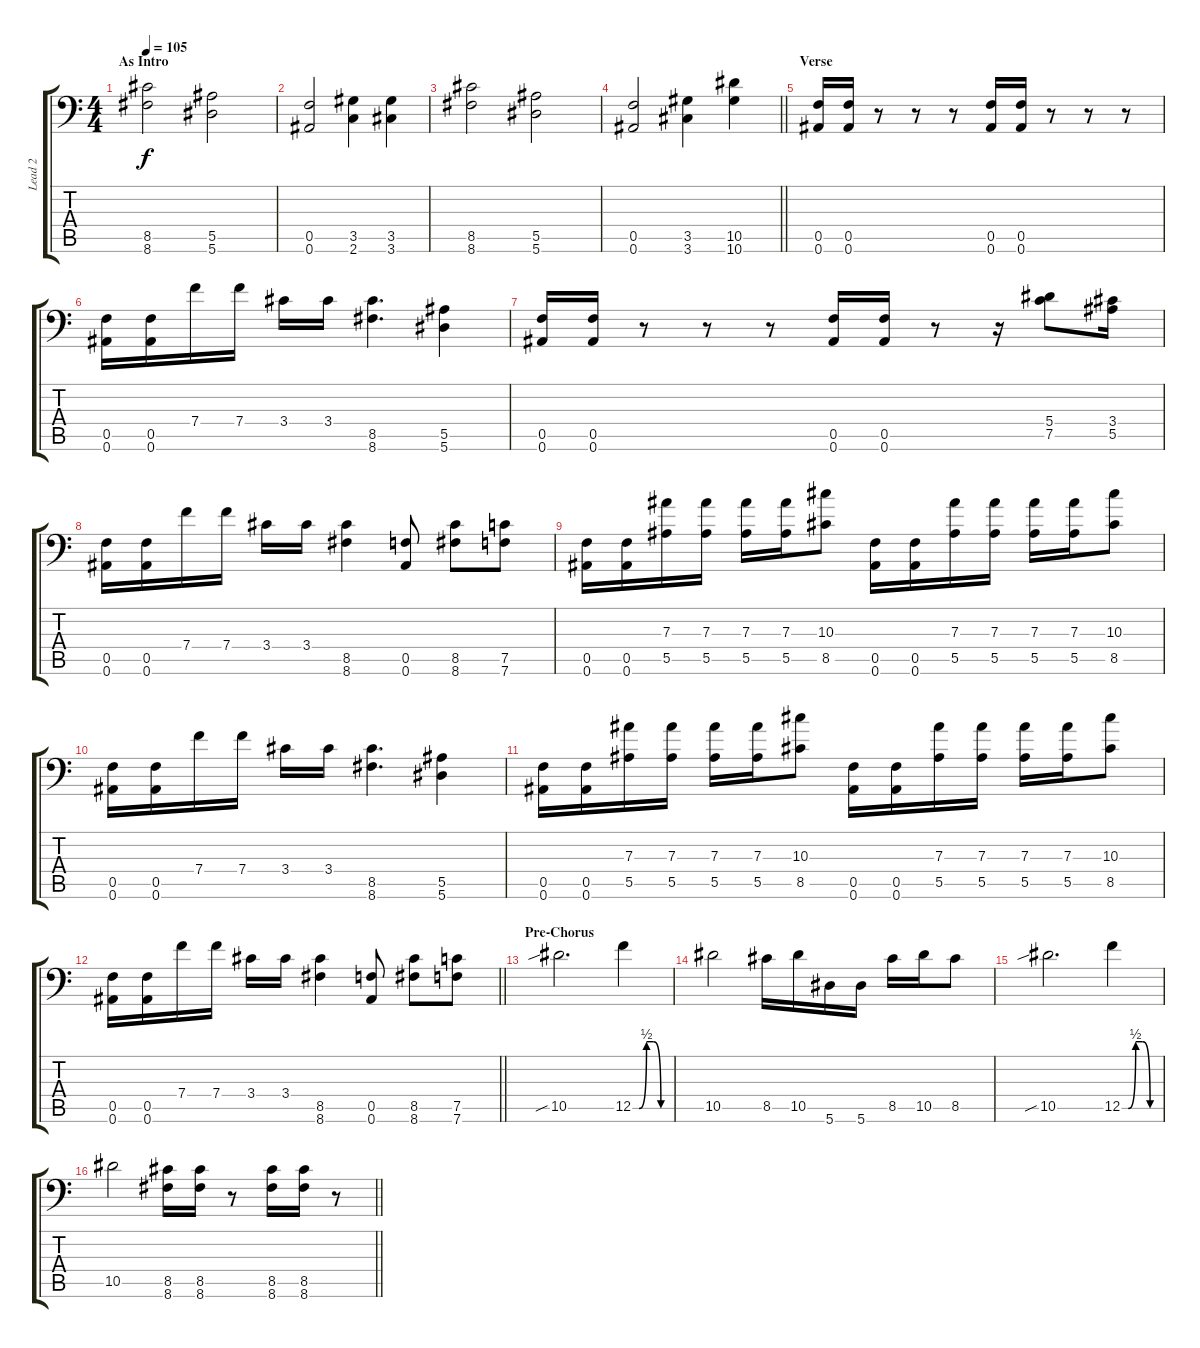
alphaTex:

\track ("Lead 2" "Lead 2") {instrument distortionguitar}
\staff {score tabs}
\tuning (C4 G3 Eb3 Bb2 F2 Bb1) {hide}
\ts (4 4)
\section ("" "As Intro")
\tempo 105
\clef f4
\ks c
(8.5 8.6).2{dy f} (5.5 5.6).2 |
(0.5 0.6).2 (3.5 2.6).4 (3.5 3.6).4 |
(8.5 8.6).2 (5.5 5.6).2 |
\barLineRight lightlight
(0.5 0.6).2 (3.5 3.6).4 (10.5 10.6).4 |
\section ("" "Verse")
(0.5 0.6).16 (0.5 0.6).16 r.8 r.8 r.8 (0.5 0.6).16 (0.5 0.6).16 r.8 r.8 r.8 |
(0.5 0.6).16 (0.5 0.6).16 7.4.16 7.4.16 3.4.16 3.4.16 (8.5 8.6).4{d} (5.5 5.6).4 |
(0.5 0.6).16 (0.5 0.6).16 r.8 r.8 r.8 (0.5 0.6).16 (0.5 0.6).16 r.8 r.16 (5.4 7.5).8 (3.4 5.5).16 |
(0.5 0.6).16 (0.5 0.6).16 7.4.16 7.4.16 3.4.16 3.4.16 (8.5 8.6).4 (0.5 0.6).8 (8.5 8.6).8 (7.5 7.6).8 |
(0.5 0.6).16 (0.5 0.6).16 (7.3 5.5).16 (7.3 5.5).16 (7.3 5.5).16 (7.3 5.5).16 (10.3 8.5).8 (0.5 0.6).16 (0.5 0.6).16 (7.3 5.5).16 (7.3 5.5).16 (7.3 5.5).16 (7.3 5.5).16 (10.3 8.5).8 |
(0.5 0.6).16 (0.5 0.6).16 7.4.16 7.4.16 3.4.16 3.4.16 (8.5 8.6).4{d} (5.5 5.6).4 |
(0.5 0.6).16 (0.5 0.6).16 (7.3 5.5).16 (7.3 5.5).16 (7.3 5.5).16 (7.3 5.5).16 (10.3 8.5).8 (0.5 0.6).16 (0.5 0.6).16 (7.3 5.5).16 (7.3 5.5).16 (7.3 5.5).16 (7.3 5.5).16 (10.3 8.5).8 |
\barLineRight lightlight
(0.5 0.6).16 (0.5 0.6).16 7.4.16 7.4.16 3.4.16 3.4.16 (8.5 8.6).4 (0.5 0.6).8 (8.5 8.6).8 (7.5 7.6).8 |
\section ("" "Pre-Chorus")
10.5{sib}.2{d} 12.5{be (custom 0 0 10 0 22 2 33 2 45 0 60 0)}.4 |
10.5.2 8.5.16 10.5.16 5.6.16 5.6.16 8.5.16 10.5.16 8.5.8 |
10.5{sib}.2{d} 12.5{be (custom 0 0 10 0 22 2 33 2 45 0 60 0)}.4 |
\barLineRight lightlight
10.5.2 (8.5 8.6).16 (8.5 8.6).16 r.8 (8.5 8.6).16 (8.5 8.6).16 r.8
